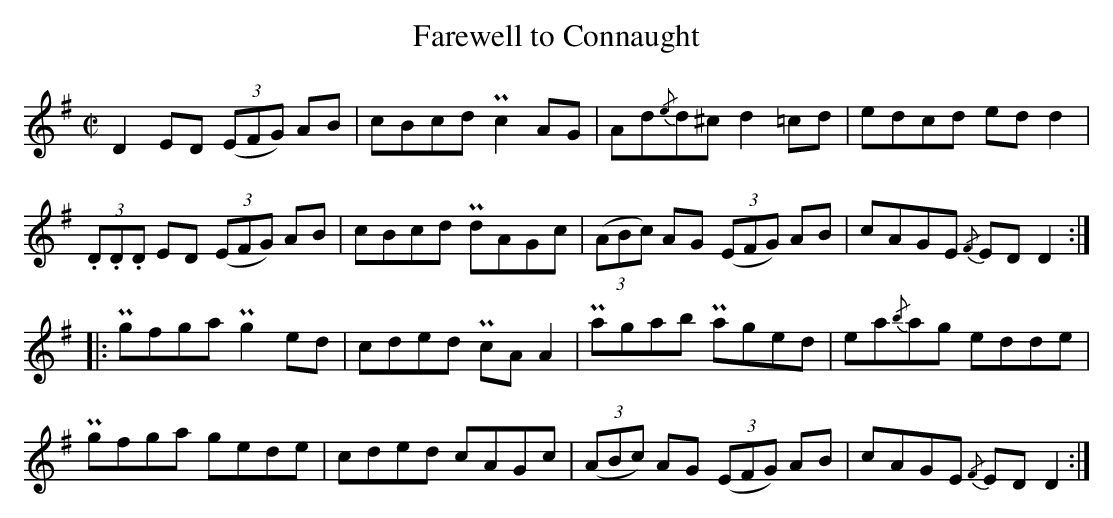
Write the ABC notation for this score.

X:1
U: ~ = !turn!
T:Farewell to Connaught
M:C|
L:1/8
K:G
D2 ED ((3EFG) AB | cBcd Pc2 AG | Ad{/e}d^c d2 =cd | edcd ed d2 |
(3.D.D.D ED ((3EFG) AB | cBcd PdAGc | ((3ABc) AG ((3EFG) AB | cAGE {/F}ED D2 ::
Pgfga Pg2 ed | cded PcA A2 | Pagab Paged | ea{/b}ag edde |
Pgfga gede | cded cAGc | ((3ABc) AG ((3EFG) AB | cAGE {/F}ED D2 :|]
